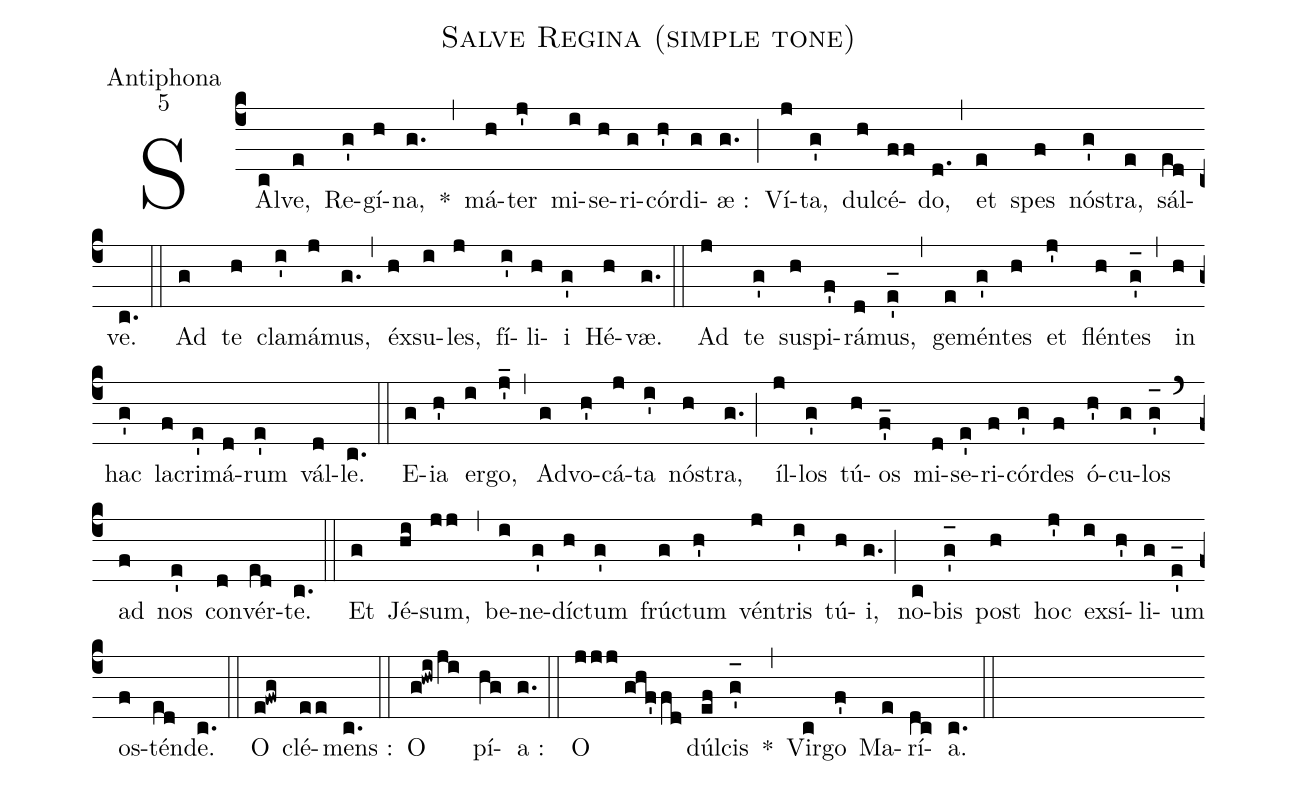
name:Salve Regina (simple tone);
office-part:Antiphona;
mode:5;
%%
(c4) SAl(c)ve,(e) Re(g')gí(h)na,(g.) *(,) má(h)ter(j') mi(i)se(h)ri(g)cór(h')di(g)æ :(g.) (;) Ví(j)ta,(g') dul(h)cé(ff)do,(d.) (,) et(e) spes(f) nó(g')stra,(e) sál(ed)ve.(c.) (::) Ad(g) te(h) cla(i')má(j)mus,(g.) (,) éx(h)su(i)les,(j) fí(i')li(h)i(g') Hé(h)væ.(g.) (::) Ad(j) te(g') sus(h)pi(f')rá(d)mus,(e'_[oh:h]) (,) ge(e)mén(g')tes(h) et(j') flén(h)tes(g'_[oh:h]) (,) in(h) hac(g') la(f)cri(e')má(d)rum(e') vál(d)le.(c.) (::) E(g){ia}(h') er(i)go,(j'_) (,) Ad(g)vo(h')cá(j)ta(i') nó(h)stra,(g.) (;) íl(j)los(g') tú(h)os(f'_) mi(d)se(e')ri(f)cór(g')des(f) ó(h')cu(g)los(g'_[oh:h]) (`) ad(f) nos(e') con(d)vér(ed)te.(c.) (::) Et(g) Jé(hi)sum,(jj) (,) be(i)ne(g')dí(h)ctum(g') frú(g)ctum(h') vén(j)tris(i') tú(h)i,(g.) (;) no(c)bis(g'_[oh:h]) post(h) hoc(j') ex(i)sí(h')li(g)um(e'_[oh:h]) os(f)tén(ed)de.(c.) (::) O(e!fwg) clé(ee)mens :(c.) (::) O(g!hwi/ji) pí(hg)a :(g.) (::) O(jjj//ghf'fd) dúl(ef)cis(g'_[oh:h]) *(,) Vir(c)go(f') Ma(e)rí(dc)a.(c.) (::)
